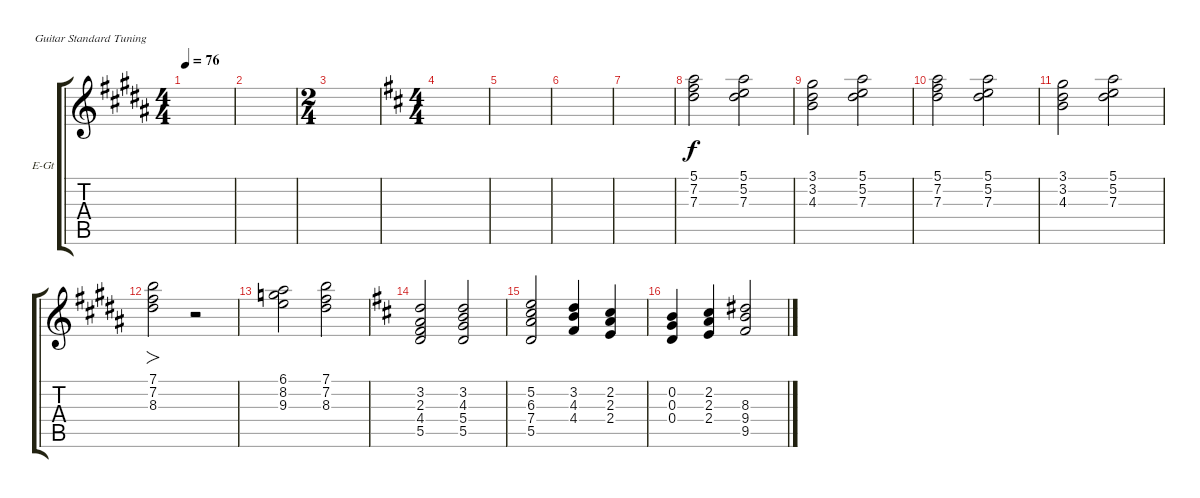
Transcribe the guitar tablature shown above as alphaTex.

\defaultSystemsLayout 4
\bracketExtendMode groupsimilarinstruments
\firstSystemTrackNameOrientation horizontal
\otherSystemsTrackNameOrientation horizontal
\track ("Mellotron - Flute (Banks) & Flute (Gabriel)" "E-Gt") {instrument electricguitarclean}
\staff {score tabs}
\tuning (E4 B3 G3 D3 A2 E2)
\ts (4 4)
\scale
0.62531
\tempo 76
\accidentals auto
\clef g2
\ottava regular
\simile none
\ks b
|
\scale
0.37469 |
\ts (2 4)
\scale
0.269481 |
\ts (4 4)
\scale
0.730519
\ks d
|
\scale
0.565789 |
\scale
0.434211 |
\scale
0.5 |
\scale
0.5 (7.2 7.3 5.1).2 (5.1 5.2 7.3).2 |
\scale
0.5 (4.3 3.2 3.1).2 (5.1 5.2 7.3).2 |
\scale
0.5 (7.2 7.3 5.1).2 (5.1 5.2 7.3).2 |
\scale
0.536585 (4.3 3.2 3.1).2 (5.1 5.2 7.3).2 |
\scale
0.463415
\ks b
(8.3 7.2 7.1).2{fo} r.2 |
\scale
0.337349 (9.3 8.2 6.1).2 (8.3 7.2 7.1).2 |
\scale
0.662651
\ks d
(5.5 4.4 2.3 3.2).2 (5.5 5.4 4.3 3.2).2 |
\scale
0.4125 (7.4 5.5 6.3 5.2).2 (4.4 4.3 3.2).4 (2.4 2.3 2.2).4 |
\scale
0.5875 (0.2 0.3 0.4).4 (2.4 2.3 2.2).4 (9.4 8.3 9.5).2
